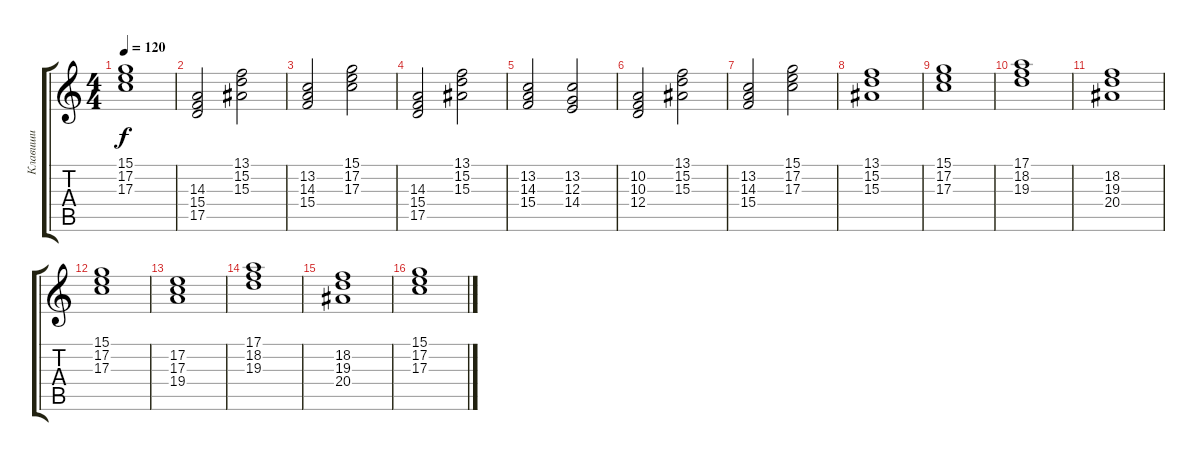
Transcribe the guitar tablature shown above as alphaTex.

\track ("Клавиши" "Клавиши") {instrument choiraahs}
\staff {score tabs}
\tuning (E4 B3 G3 D3 A2 E2) {hide}
\ts (4 4)
\tempo 120
\clef g2
\ks c
(15.1 17.2 17.3).1{dy f} |
(14.3 15.4 17.5).2 (13.1 15.2 15.3).2 |
(13.2 14.3 15.4).2 (15.1 17.2 17.3).2 |
(14.3 15.4 17.5).2 (13.1 15.2 15.3).2 |
(13.2 14.3 15.4).2 (13.2 12.3 14.4).2 |
(10.2 10.3 12.4).2 (13.1 15.2 15.3).2 |
(13.2 14.3 15.4).2 (15.1 17.2 17.3).2 |
(13.1 15.2 15.3).1 |
(15.1 17.2 17.3).1 |
(17.1 18.2 19.3).1 |
(18.2 19.3 20.4).1 |
(15.1 17.2 17.3).1 |
(17.2 17.3 19.4).1 |
(17.1 18.2 19.3).1 |
(18.2 19.3 20.4).1 |
(15.1 17.2 17.3).1
